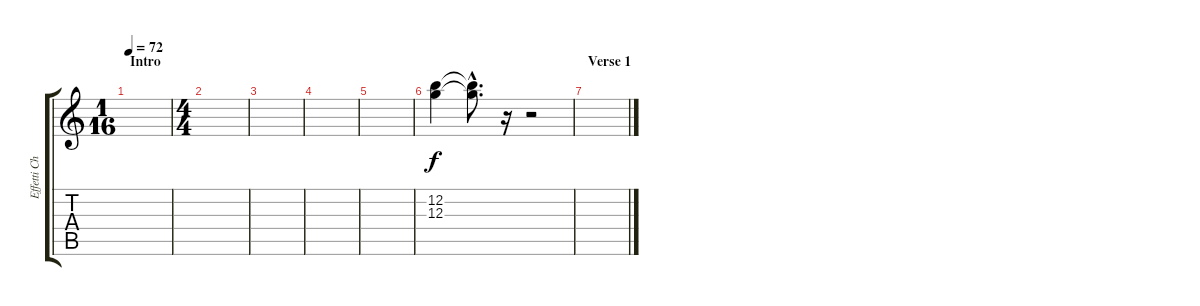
\track ("Effetti Chitarra2" "Effetti Ch") {instrument acousticguitarsteel}
\staff {score tabs}
\tuning (E4 B3 G3 D3 A2 E2) {hide}
\ts (1 16)
\section ("" "Intro")
\tempo 72
\clef g2
\ks c
|
\ts (4 4)
|
|
|
|
(12.2 12.3).4 (12.2{hac t} 12.3{hac t}).8{d} r.16 r.2 |
\section ("" "Verse 1")
